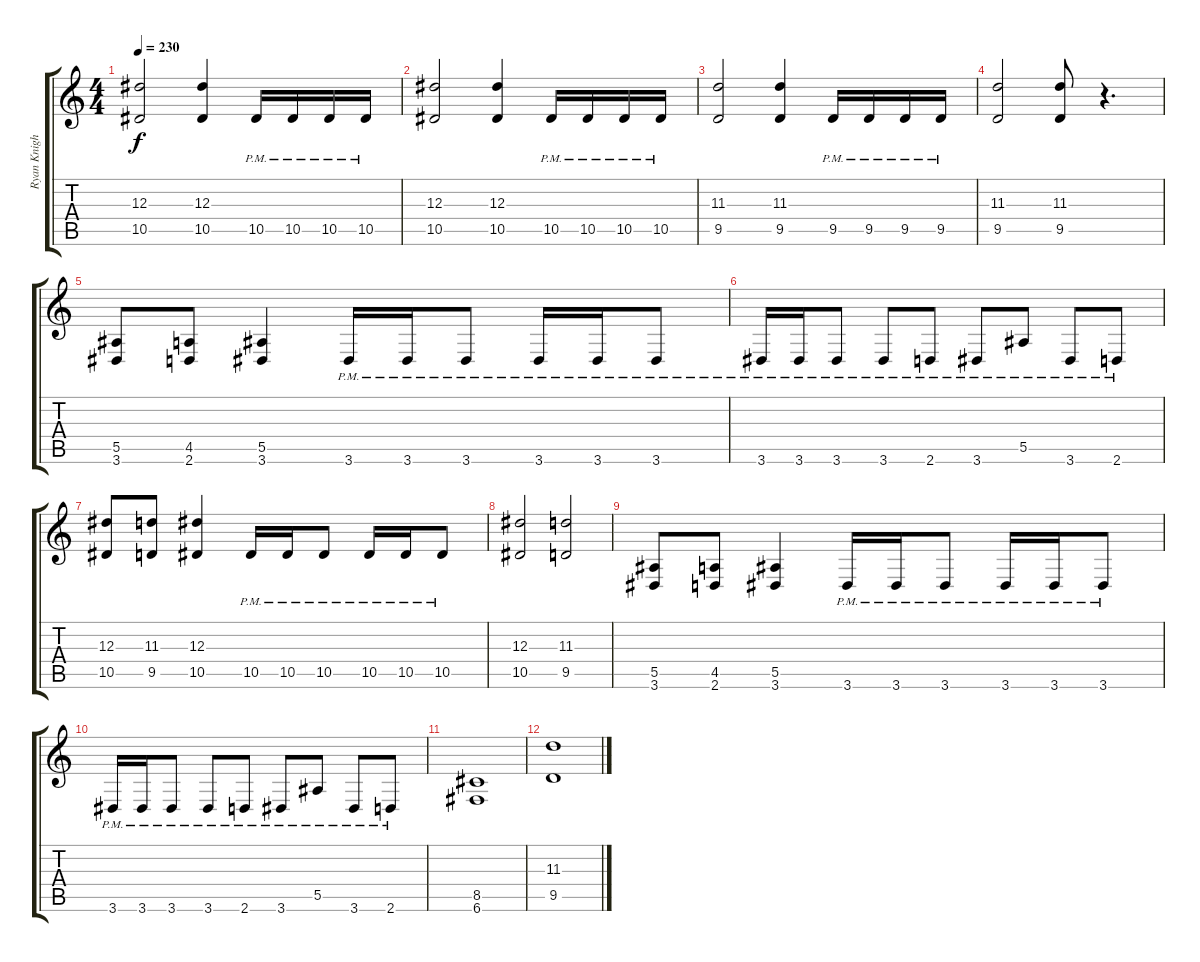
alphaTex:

\track ("Ryan Knight (Probably)" "Ryan Knigh") {instrument distortionguitar}
\staff {score tabs}
\tuning (C4 G3 Eb3 Bb2 F2 C2) {hide}
\ts (4 4)
\tempo 230
\clef g2
\ks c
(12.3 10.5).2{dy f} (12.3 10.5).4 10.5{pm}.16 10.5{pm}.16 10.5{pm}.16 10.5{pm}.16 |
(12.3 10.5).2 (12.3 10.5).4 10.5{pm}.16 10.5{pm}.16 10.5{pm}.16 10.5{pm}.16 |
(11.3 9.5).2 (11.3 9.5).4 9.5{pm}.16 9.5{pm}.16 9.5{pm}.16 9.5{pm}.16 |
(11.3 9.5).2 (11.3 9.5).8 r.4{d} |
(5.5 3.6).8 (4.5 2.6).8 (5.5 3.6).4 3.6{pm}.16 3.6{pm}.16 3.6{pm}.8 3.6{pm}.16 3.6{pm}.16 3.6{pm}.8 |
3.6{pm}.16 3.6{pm}.16 3.6{pm}.8 3.6{pm}.8 2.6{pm}.8 3.6{pm}.8 5.5{pm}.8 3.6{pm}.8 2.6{pm}.8 |
(12.3 10.5).8 (11.3 9.5).8 (12.3 10.5).4 10.5{pm}.16 10.5{pm}.16 10.5{pm}.8 10.5{pm}.16 10.5{pm}.16 10.5{pm}.8 |
(12.3 10.5).2 (11.3 9.5).2 |
(5.5 3.6).8 (4.5 2.6).8 (5.5 3.6).4 3.6{pm}.16 3.6{pm}.16 3.6{pm}.8 3.6{pm}.16 3.6{pm}.16 3.6{pm}.8 |
3.6{pm}.16 3.6{pm}.16 3.6{pm}.8 3.6{pm}.8 2.6{pm}.8 3.6{pm}.8 5.5{pm}.8 3.6{pm}.8 2.6{pm}.8 |
(8.5 6.6).1 |
(11.3 9.5).1
